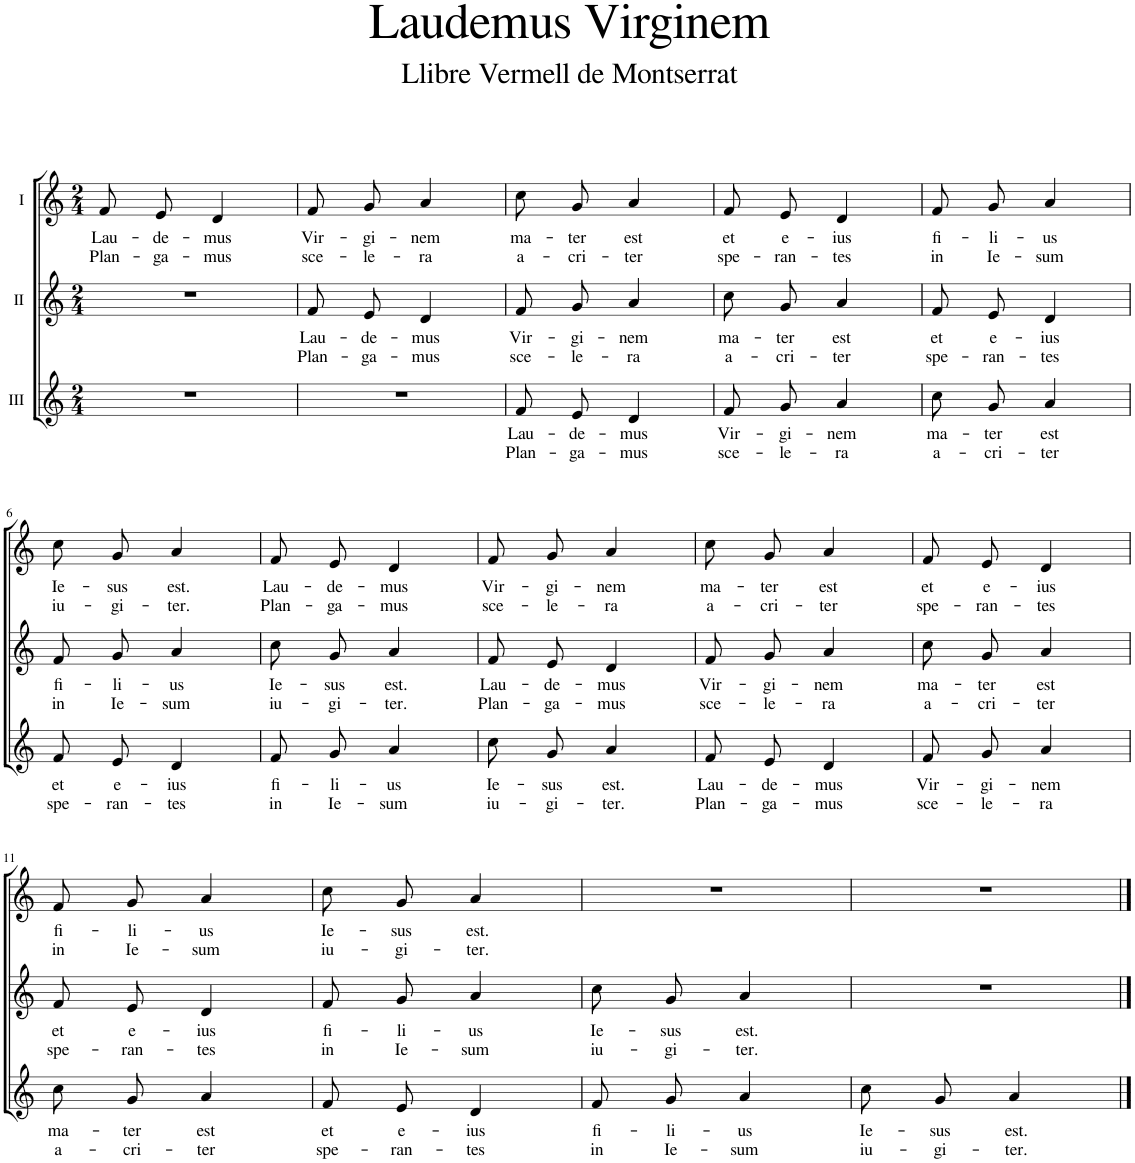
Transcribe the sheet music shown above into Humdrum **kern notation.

**kern	**text	**text	**kern	**text	**text	**kern	**text	**text
*part3	*part3	*part3	*part2	*part2	*part2	*part1	*part1	*part1
*staff3	*staff3	*staff3	*staff2	*staff2	*staff2	*staff1	*staff1	*staff1
*I"III	*	*	*I"II	*	*	*I"I	*	*
*clefG2	*	*	*clefG2	*	*	*clefG2	*	*
*k[]	*	*	*k[]	*	*	*k[]	*	*
*M2/4	*	*	*M2/4	*	*	*M2/4	*	*
=1	=1	=1	=1	=1	=1	=1	=1	=1
!	!	!	!	!	!	!	!LO:LY:b	!LO:LY:b
2r	.	.	2r	.	.	8f/L	Lau-	Plan-
!	!	!	!	!	!	!	!LO:LY:b	!LO:LY:b
.	.	.	.	.	.	8e/J	-de-	-ga-
!	!	!	!	!	!	!	!LO:LY:b	!LO:LY:b
.	.	.	.	.	.	4d/	-mus	-mus
=2	=2	=2	=2	=2	=2	=2	=2	=2
!	!	!	!	!LO:LY:b	!LO:LY:b	!	!LO:LY:b	!LO:LY:b
2r	.	.	8f/L	Lau-	Plan-	8f/L	Vir-	sce-
!	!	!	!	!LO:LY:b	!LO:LY:b	!	!LO:LY:b	!LO:LY:b
.	.	.	8e/J	-de-	-ga-	8g/J	-gi-	-le-
!	!	!	!	!LO:LY:b	!LO:LY:b	!	!LO:LY:b	!LO:LY:b
.	.	.	4d/	-mus	-mus	4a/	-nem	-ra
=3	=3	=3	=3	=3	=3	=3	=3	=3
!	!LO:LY:b	!LO:LY:b	!	!LO:LY:b	!LO:LY:b	!	!LO:LY:b	!LO:LY:b
8f/L	Lau-	Plan-	8f/L	Vir-	sce-	8cc/L	ma-	a-
!	!LO:LY:b	!LO:LY:b	!	!LO:LY:b	!LO:LY:b	!	!LO:LY:b	!LO:LY:b
8e/J	-de-	-ga-	8g/J	-gi-	-le-	8g/J	-ter	-cri-
!	!LO:LY:b	!LO:LY:b	!	!LO:LY:b	!LO:LY:b	!	!LO:LY:b	!LO:LY:b
4d/	-mus	-mus	4a/	-nem	-ra	4a/	est	-ter
=4	=4	=4	=4	=4	=4	=4	=4	=4
!	!LO:LY:b	!LO:LY:b	!	!LO:LY:b	!LO:LY:b	!	!LO:LY:b	!LO:LY:b
8f/L	Vir-	sce-	8cc/L	ma-	a-	8f/L	et	spe-
!	!LO:LY:b	!LO:LY:b	!	!LO:LY:b	!LO:LY:b	!	!LO:LY:b	!LO:LY:b
8g/J	-gi-	-le-	8g/J	-ter	-cri-	8e/J	e-	-ran-
!	!LO:LY:b	!LO:LY:b	!	!LO:LY:b	!LO:LY:b	!	!LO:LY:b	!LO:LY:b
4a/	-nem	-ra	4a/	est	-ter	4d/	-ius	-tes
=5	=5	=5	=5	=5	=5	=5	=5	=5
!	!LO:LY:b	!LO:LY:b	!	!LO:LY:b	!LO:LY:b	!	!LO:LY:b	!LO:LY:b
8cc/L	ma-	a-	8f/L	et	spe-	8f/L	fi-	in
!	!LO:LY:b	!LO:LY:b	!	!LO:LY:b	!LO:LY:b	!	!LO:LY:b	!LO:LY:b
8g/J	-ter	-cri-	8e/J	e-	-ran-	8g/J	-li-	Ie-
!	!LO:LY:b	!LO:LY:b	!	!LO:LY:b	!LO:LY:b	!	!LO:LY:b	!LO:LY:b
4a/	est	-ter	4d/	-ius	-tes	4a/	-us	-sum
!!LO:LB:g=z
=6	=6	=6	=6	=6	=6	=6	=6	=6
!	!LO:LY:b	!LO:LY:b	!	!LO:LY:b	!LO:LY:b	!	!LO:LY:b	!LO:LY:b
8f/L	et	spe-	8f/L	fi-	in	8cc/L	Ie-	iu-
!	!LO:LY:b	!LO:LY:b	!	!LO:LY:b	!LO:LY:b	!	!LO:LY:b	!LO:LY:b
8e/J	e-	-ran-	8g/J	-li-	Ie-	8g/J	-sus	-gi-
!	!LO:LY:b	!LO:LY:b	!	!LO:LY:b	!LO:LY:b	!	!LO:LY:b	!LO:LY:b
4d/	-ius	-tes	4a/	-us	-sum	4a/	est.	-ter.
=7	=7	=7	=7	=7	=7	=7	=7	=7
!	!LO:LY:b	!LO:LY:b	!	!LO:LY:b	!LO:LY:b	!	!LO:LY:b	!LO:LY:b
8f/L	fi-	in	8cc/L	Ie-	iu-	8f/L	Lau-	Plan-
!	!LO:LY:b	!LO:LY:b	!	!LO:LY:b	!LO:LY:b	!	!LO:LY:b	!LO:LY:b
8g/J	-li-	Ie-	8g/J	-sus	-gi-	8e/J	-de-	-ga-
!	!LO:LY:b	!LO:LY:b	!	!LO:LY:b	!LO:LY:b	!	!LO:LY:b	!LO:LY:b
4a/	-us	-sum	4a/	est.	-ter.	4d/	-mus	-mus
=8	=8	=8	=8	=8	=8	=8	=8	=8
!	!LO:LY:b	!LO:LY:b	!	!LO:LY:b	!LO:LY:b	!	!LO:LY:b	!LO:LY:b
8cc/L	Ie-	iu-	8f/L	Lau-	Plan-	8f/L	Vir-	sce-
!	!LO:LY:b	!LO:LY:b	!	!LO:LY:b	!LO:LY:b	!	!LO:LY:b	!LO:LY:b
8g/J	-sus	-gi-	8e/J	-de-	-ga-	8g/J	-gi-	-le-
!	!LO:LY:b	!LO:LY:b	!	!LO:LY:b	!LO:LY:b	!	!LO:LY:b	!LO:LY:b
4a/	est.	-ter.	4d/	-mus	-mus	4a/	-nem	-ra
=9	=9	=9	=9	=9	=9	=9	=9	=9
!	!LO:LY:b	!LO:LY:b	!	!LO:LY:b	!LO:LY:b	!	!LO:LY:b	!LO:LY:b
8f/L	Lau-	Plan-	8f/L	Vir-	sce-	8cc/L	ma-	a-
!	!LO:LY:b	!LO:LY:b	!	!LO:LY:b	!LO:LY:b	!	!LO:LY:b	!LO:LY:b
8e/J	-de-	-ga-	8g/J	-gi-	-le-	8g/J	-ter	-cri-
!	!LO:LY:b	!LO:LY:b	!	!LO:LY:b	!LO:LY:b	!	!LO:LY:b	!LO:LY:b
4d/	-mus	-mus	4a/	-nem	-ra	4a/	est	-ter
=10	=10	=10	=10	=10	=10	=10	=10	=10
!	!LO:LY:b	!LO:LY:b	!	!LO:LY:b	!LO:LY:b	!	!LO:LY:b	!LO:LY:b
8f/L	Vir-	sce-	8cc/L	ma-	a-	8f/L	et	spe-
!	!LO:LY:b	!LO:LY:b	!	!LO:LY:b	!LO:LY:b	!	!LO:LY:b	!LO:LY:b
8g/J	-gi-	-le-	8g/J	-ter	-cri-	8e/J	e-	-ran-
!	!LO:LY:b	!LO:LY:b	!	!LO:LY:b	!LO:LY:b	!	!LO:LY:b	!LO:LY:b
4a/	-nem	-ra	4a/	est	-ter	4d/	-ius	-tes
!!LO:LB:g=z
=11	=11	=11	=11	=11	=11	=11	=11	=11
!	!LO:LY:b	!LO:LY:b	!	!LO:LY:b	!LO:LY:b	!	!LO:LY:b	!LO:LY:b
8cc/L	ma-	a-	8f/L	et	spe-	8f/L	fi-	in
!	!LO:LY:b	!LO:LY:b	!	!LO:LY:b	!LO:LY:b	!	!LO:LY:b	!LO:LY:b
8g/J	-ter	-cri-	8e/J	e-	-ran-	8g/J	-li-	Ie-
!	!LO:LY:b	!LO:LY:b	!	!LO:LY:b	!LO:LY:b	!	!LO:LY:b	!LO:LY:b
4a/	est	-ter	4d/	-ius	-tes	4a/	-us	-sum
=12	=12	=12	=12	=12	=12	=12	=12	=12
!	!LO:LY:b	!LO:LY:b	!	!LO:LY:b	!LO:LY:b	!	!LO:LY:b	!LO:LY:b
8f/L	et	spe-	8f/L	fi-	in	8cc/L	Ie-	iu-
!	!LO:LY:b	!LO:LY:b	!	!LO:LY:b	!LO:LY:b	!	!LO:LY:b	!LO:LY:b
8e/J	e-	-ran-	8g/J	-li-	Ie-	8g/J	-sus	-gi-
!	!LO:LY:b	!LO:LY:b	!	!LO:LY:b	!LO:LY:b	!	!LO:LY:b	!LO:LY:b
4d/	-ius	-tes	4a/	-us	-sum	4a/	est.	-ter.
=13	=13	=13	=13	=13	=13	=13	=13	=13
!	!LO:LY:b	!LO:LY:b	!	!LO:LY:b	!LO:LY:b	!	!	!
8f/L	fi-	in	8cc/L	Ie-	iu-	2r	.	.
!	!LO:LY:b	!LO:LY:b	!	!LO:LY:b	!LO:LY:b	!	!	!
8g/J	-li-	Ie-	8g/J	-sus	-gi-	.	.	.
!	!LO:LY:b	!LO:LY:b	!	!LO:LY:b	!LO:LY:b	!	!	!
4a/	-us	-sum	4a/	est.	-ter.	.	.	.
=14	=14	=14	=14	=14	=14	=14	=14	=14
!	!LO:LY:b	!LO:LY:b	!	!	!	!	!	!
8cc/L	Ie-	iu-	2r	.	.	2r	.	.
!	!LO:LY:b	!LO:LY:b	!	!	!	!	!	!
8g/J	-sus	-gi-	.	.	.	.	.	.
!	!LO:LY:b	!LO:LY:b	!	!	!	!	!	!
4a/	est.	-ter.	.	.	.	.	.	.
==	==	==	==	==	==	==	==	==
*-	*-	*-	*-	*-	*-	*-	*-	*-
